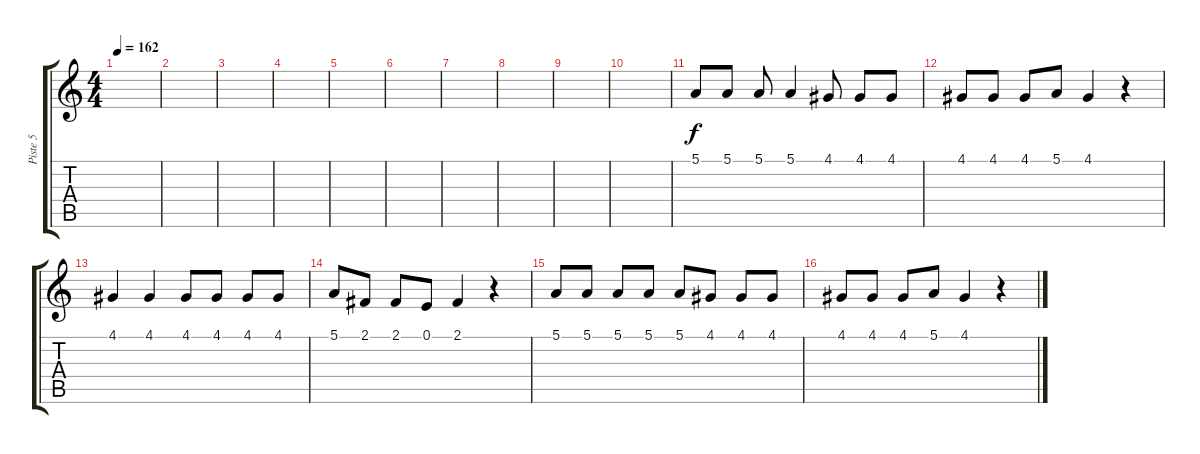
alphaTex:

\track ("Piste 5" "Piste 5") {instrument bassoon}
\staff {score tabs}
\tuning (E4 B3 G3 D3 A2 E2) {hide}
\ts (4 4)
\tempo 162
\clef g2
\ks c
|
|
|
|
|
|
|
|
|
|
5.1.8 5.1.8 5.1.8 5.1.4 4.1.8 4.1.8 4.1.8 |
4.1.8 4.1.8 4.1.8 5.1.8 4.1.4 r.4 |
4.1.4 4.1.4 4.1.8 4.1.8 4.1.8 4.1.8 |
5.1.8 2.1.8 2.1.8 0.1.8 2.1.4 r.4 |
5.1.8 5.1.8 5.1.8 5.1.8 5.1.8 4.1.8 4.1.8 4.1.8 |
4.1.8 4.1.8 4.1.8 5.1.8 4.1.4 r.4
